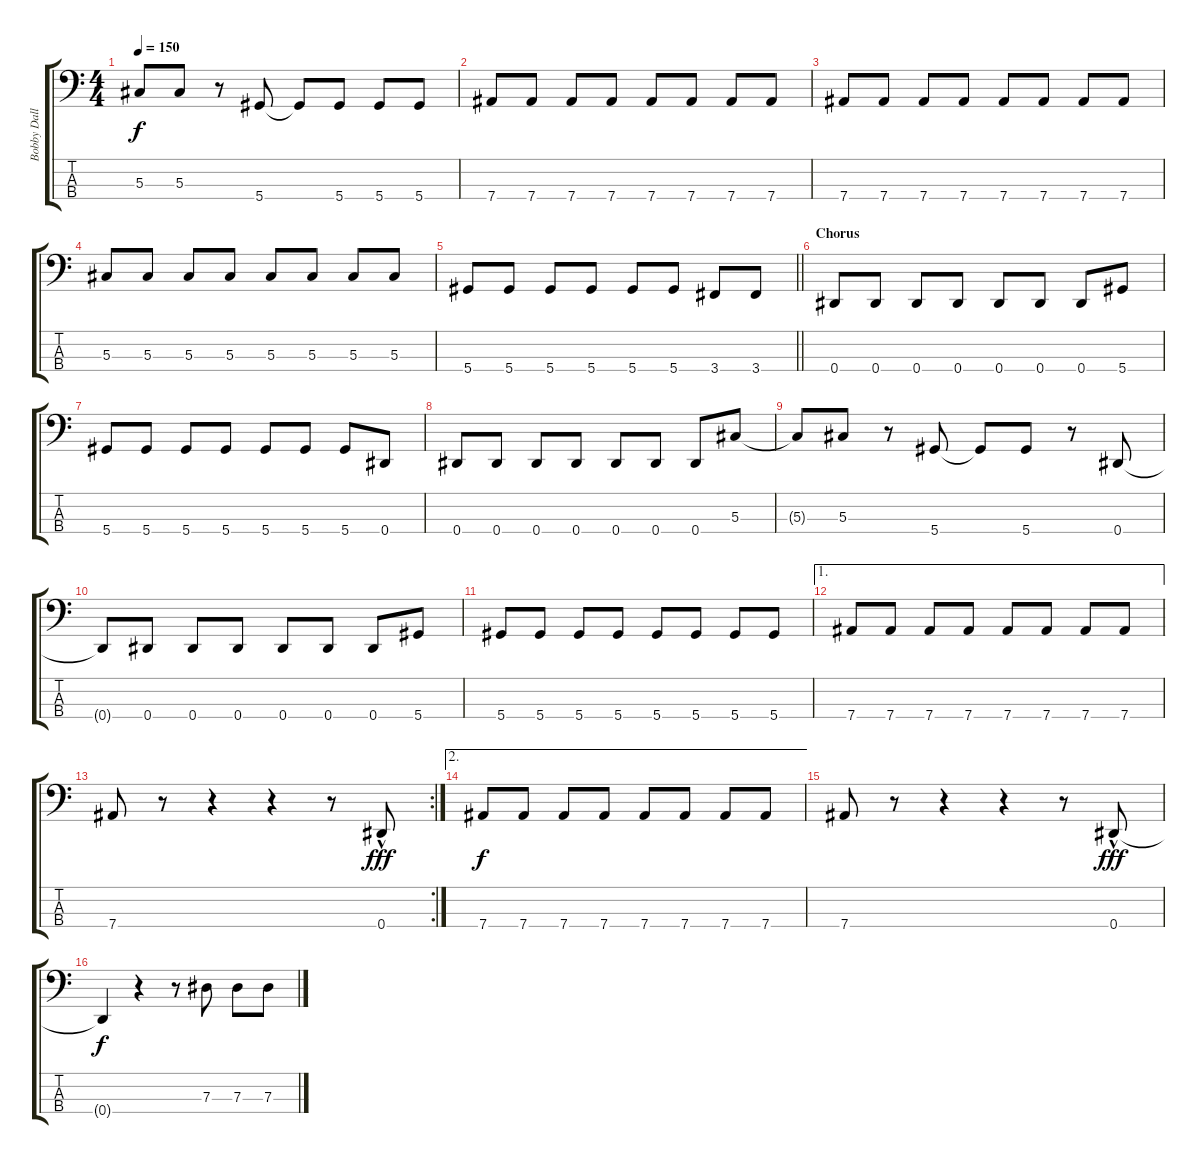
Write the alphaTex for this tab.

\track ("Bobby Dall - Bass" "Bobby Dall") {instrument electricbasspick}
\staff {score tabs}
\tuning (Gb2 Db2 Ab1 Eb1) {hide}
\ts (4 4)
\tempo 150
\clef f4
\ks c
5.3{t}.8{dy f} 5.3.8 r.8 5.4.8 5.4{t}.8 5.4.8 5.4.8 5.4.8 |
7.4.8 7.4.8 7.4.8 7.4.8 7.4.8 7.4.8 7.4.8 7.4.8 |
7.4.8 7.4.8 7.4.8 7.4.8 7.4.8 7.4.8 7.4.8 7.4.8 |
5.3.8 5.3.8 5.3.8 5.3.8 5.3.8 5.3.8 5.3.8 5.3.8 |
\barLineRight lightlight
5.4.8 5.4.8 5.4.8 5.4.8 5.4.8 5.4.8 3.4.8 3.4.8 |
\section ("" "Chorus")
0.4.8 0.4.8 0.4.8 0.4.8 0.4.8 0.4.8 0.4.8 5.4.8 |
5.4.8 5.4.8 5.4.8 5.4.8 5.4.8 5.4.8 5.4.8 0.4.8 |
0.4.8 0.4.8 0.4.8 0.4.8 0.4.8 0.4.8 0.4.8 5.3.8 |
5.3{t}.8 5.3.8 r.8 5.4.8 5.4{t}.8 5.4.8 r.8 0.4.8 |
0.4{t}.8 0.4.8 0.4.8 0.4.8 0.4.8 0.4.8 0.4.8 5.4.8 |
5.4.8 5.4.8 5.4.8 5.4.8 5.4.8 5.4.8 5.4.8 5.4.8 |
\ae 1
7.4.8 7.4.8 7.4.8 7.4.8 7.4.8 7.4.8 7.4.8 7.4.8 |
\rc 2
7.4.8 r.8 r.4 r.4 r.8 0.4{hac}.8{dy fff} |
\ae 2
7.4.8{dy f} 7.4.8 7.4.8 7.4.8 7.4.8 7.4.8 7.4.8 7.4.8 |
7.4.8 r.8 r.4 r.4 r.8 0.4{hac}.8{dy fff} |
0.4{t}.4{dy f} r.4 r.8 7.3.8 7.3.8 7.3.8
